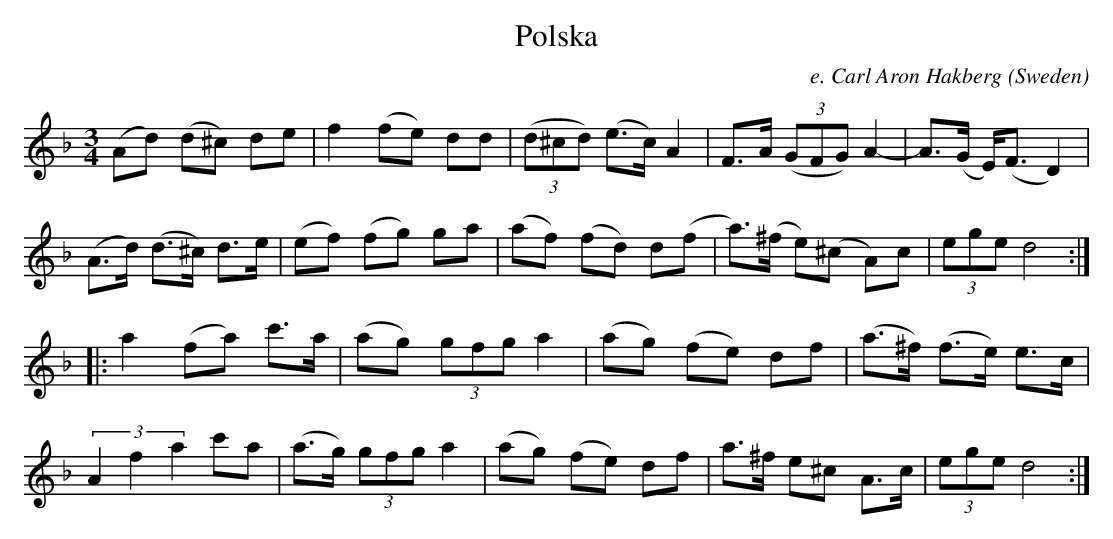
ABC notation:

X:1
T:Polska
C:e. Carl Aron Hakberg
M:3/4
O:Sweden
K:F major
(Ad) (d^c) de | f2 (fe) dd | ((3d^cd) (e>c) A2 |\
F>A ((3GFG) A2- | A>(G E)<(F D2) |
(A>d) (d>^c) d>e | (ef) (fg) ga | (af) (fd) d(f |\
a)>(^f e)(^c A)c | (3ege d4 ::
a2 (fa) c'>a | (ag) (3gfg a2 | \
(ag) (fe) df | (a>^f) (f>e) e>c |
(3:2A2f2a2 c'a | (a>g) (3gfg a2 | \
(ag) (fe) df | a>^f e^c A>c | (3ege d4 :|
